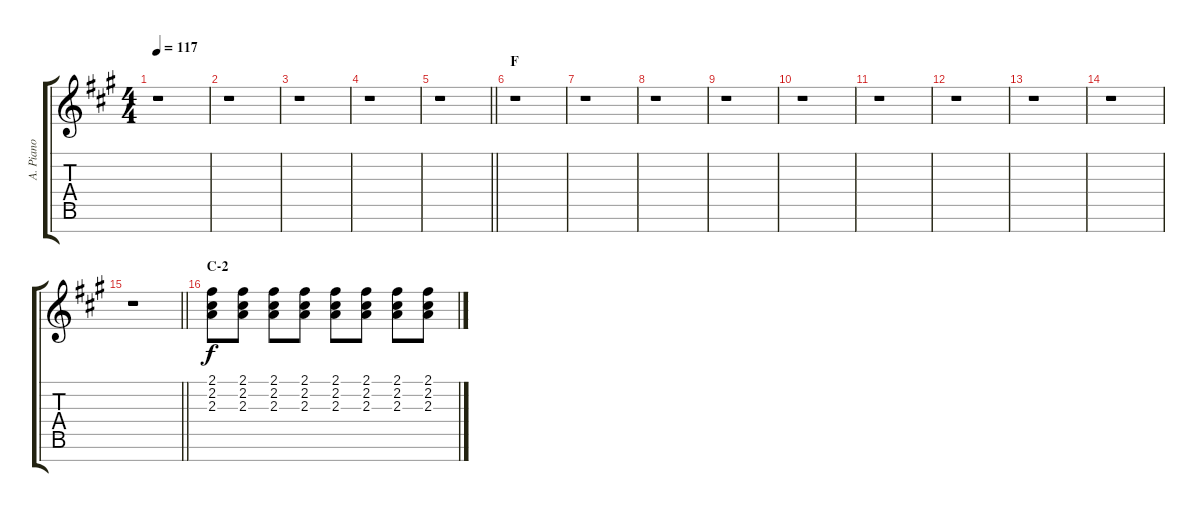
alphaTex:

\track ("A. Piano" "A. Piano") {instrument acousticgrandpiano}
\staff {score tabs}
\tuning (E5 B4 G4 D4 A3 E3 B2) {hide}
\ts (4 4)
\tempo 117
\clef g2
\ks a
r.1{dy f} |
r.1 |
r.1 |
r.1 |
\barLineRight lightlight
r.1 |
\section ("" "F")
r.1 |
r.1 |
r.1 |
r.1 |
r.1 |
r.1 |
r.1 |
r.1 |
r.1 |
\barLineRight lightlight
r.1 |
\section ("" "C-2")
(2.1 2.2 2.3).8 (2.1 2.2 2.3).8 (2.1 2.2 2.3).8 (2.1 2.2 2.3).8 (2.1 2.2 2.3).8 (2.1 2.2 2.3).8 (2.1 2.2 2.3).8 (2.1 2.2 2.3).8
